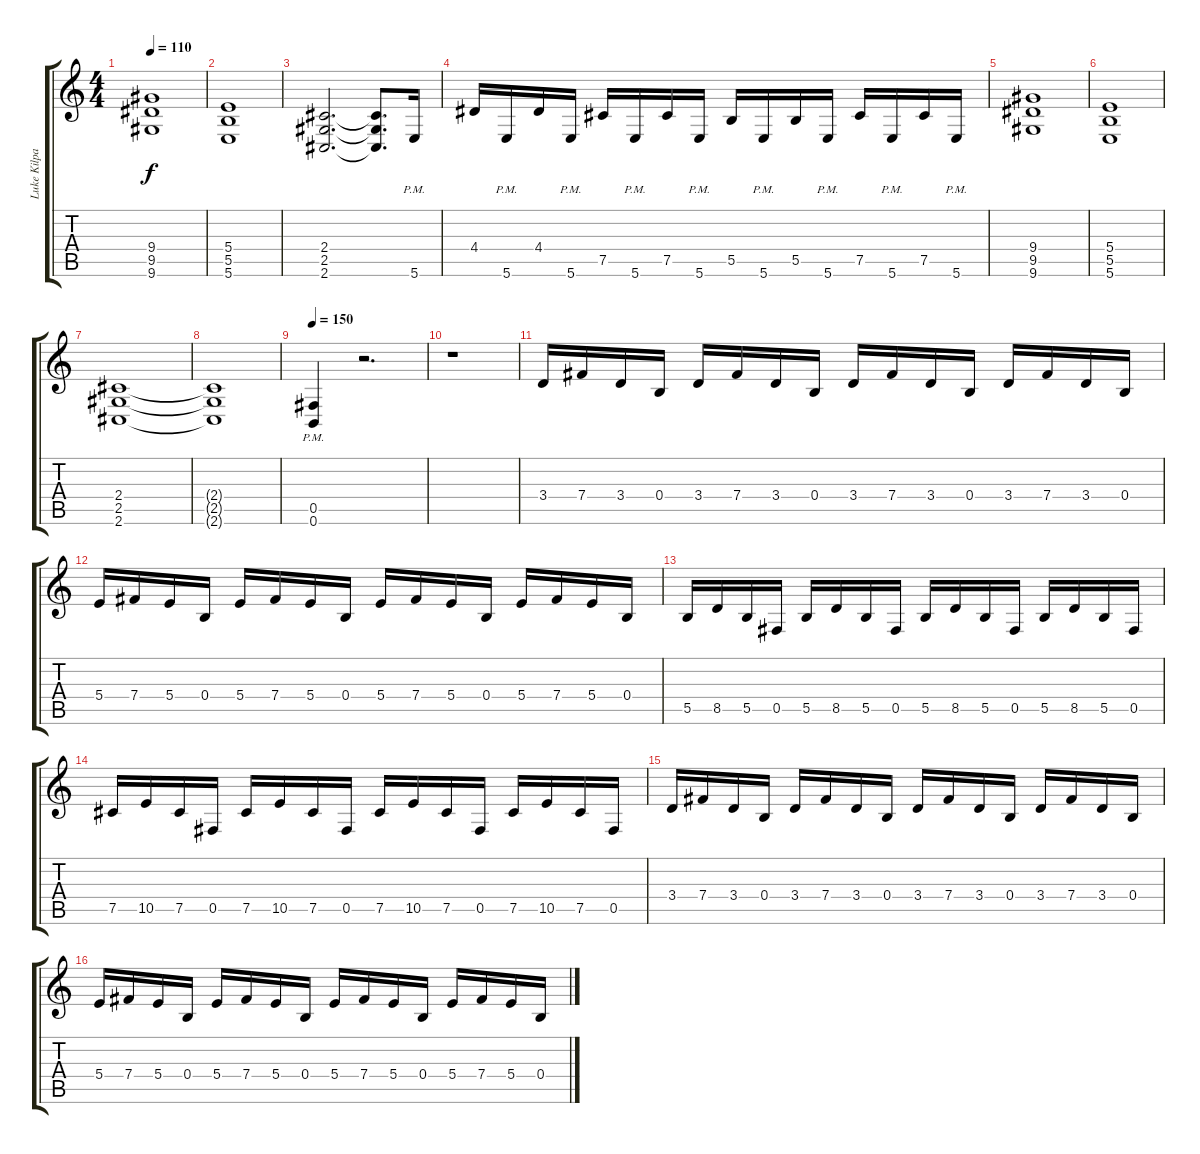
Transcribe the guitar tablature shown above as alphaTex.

\track ("Luke Kilpatrick" "Luke Kilpa") {instrument distortionguitar}
\staff {score tabs}
\tuning (Db4 Ab3 E3 B2 Gb2 B1) {hide}
\ts (4 4)
\tempo 110
\clef g2
\ks c
(9.4 9.5 9.6).1{dy f} |
(5.4 5.5 5.6).1 |
(2.4 2.5 2.6).2{d} (2.4{t} 2.5{t} 2.6{t}).8{d} 5.6{pm}.16 |
4.4.16 5.6{pm}.16 4.4.16 5.6{pm}.16 7.5.16 5.6{pm}.16 7.5.16 5.6{pm}.16 5.5.16 5.6{pm}.16 5.5.16 5.6{pm}.16 7.5.16 5.6{pm}.16 7.5.16 5.6{pm}.16 |
(9.4 9.5 9.6).1 |
(5.4 5.5 5.6).1 |
(2.4 2.5 2.6).1 |
(2.4{t} 2.5{t} 2.6{t}).1 |
\tempo 150
(0.5{pm} 0.6{pm}).4 r.2{d} |
r.1 |
3.4.16 7.4.16 3.4.16 0.4.16 3.4.16 7.4.16 3.4.16 0.4.16 3.4.16 7.4.16 3.4.16 0.4.16 3.4.16 7.4.16 3.4.16 0.4.16 |
5.4.16 7.4.16 5.4.16 0.4.16 5.4.16 7.4.16 5.4.16 0.4.16 5.4.16 7.4.16 5.4.16 0.4.16 5.4.16 7.4.16 5.4.16 0.4.16 |
5.5.16 8.5.16 5.5.16 0.5.16 5.5.16 8.5.16 5.5.16 0.5.16 5.5.16 8.5.16 5.5.16 0.5.16 5.5.16 8.5.16 5.5.16 0.5.16 |
7.5.16 10.5.16 7.5.16 0.5.16 7.5.16 10.5.16 7.5.16 0.5.16 7.5.16 10.5.16 7.5.16 0.5.16 7.5.16 10.5.16 7.5.16 0.5.16 |
3.4.16 7.4.16 3.4.16 0.4.16 3.4.16 7.4.16 3.4.16 0.4.16 3.4.16 7.4.16 3.4.16 0.4.16 3.4.16 7.4.16 3.4.16 0.4.16 |
5.4.16 7.4.16 5.4.16 0.4.16 5.4.16 7.4.16 5.4.16 0.4.16 5.4.16 7.4.16 5.4.16 0.4.16 5.4.16 7.4.16 5.4.16 0.4.16
